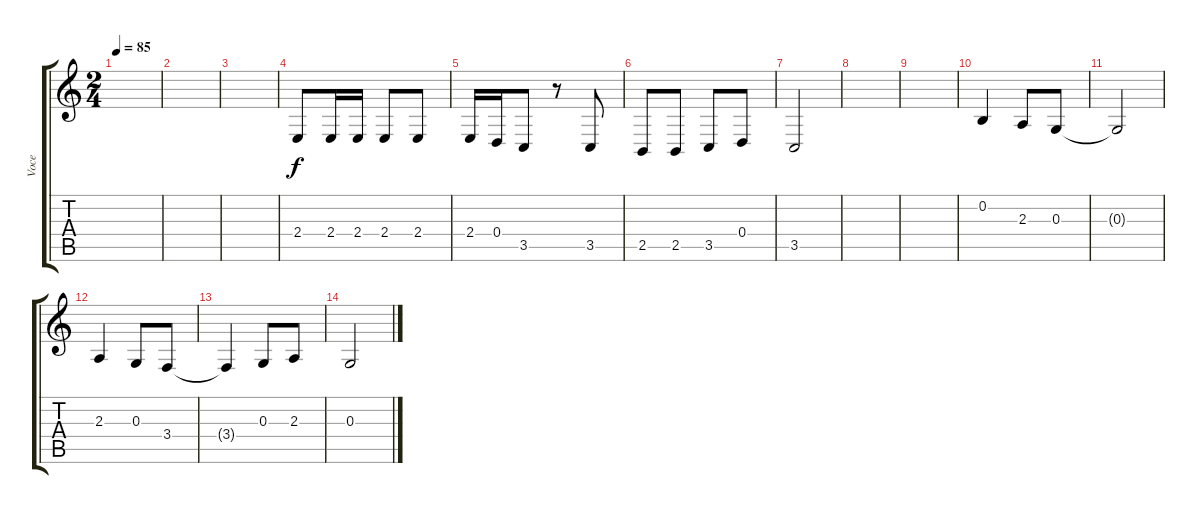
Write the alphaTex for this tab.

\track ("Voce" "Voce") {instrument lead2sawtooth}
\staff {score tabs}
\tuning (E4 B3 G3 D3 A2 E2) {hide}
\ts (2 4)
\tempo 85
\clef g2
\ks c
|
|
|
2.4.8 2.4.16 2.4.16 2.4.8 2.4.8 |
2.4.16 0.4.16 3.5.8 r.8 3.5.8 |
2.5.8 2.5.8 3.5.8 0.4.8 |
3.5.2 |
|
|
0.2.4 2.3.8 0.3.8 |
0.3{t}.2 |
2.3.4 0.3.8 3.4.8 |
3.4{t}.4 0.3.8 2.3.8 |
0.3.2
